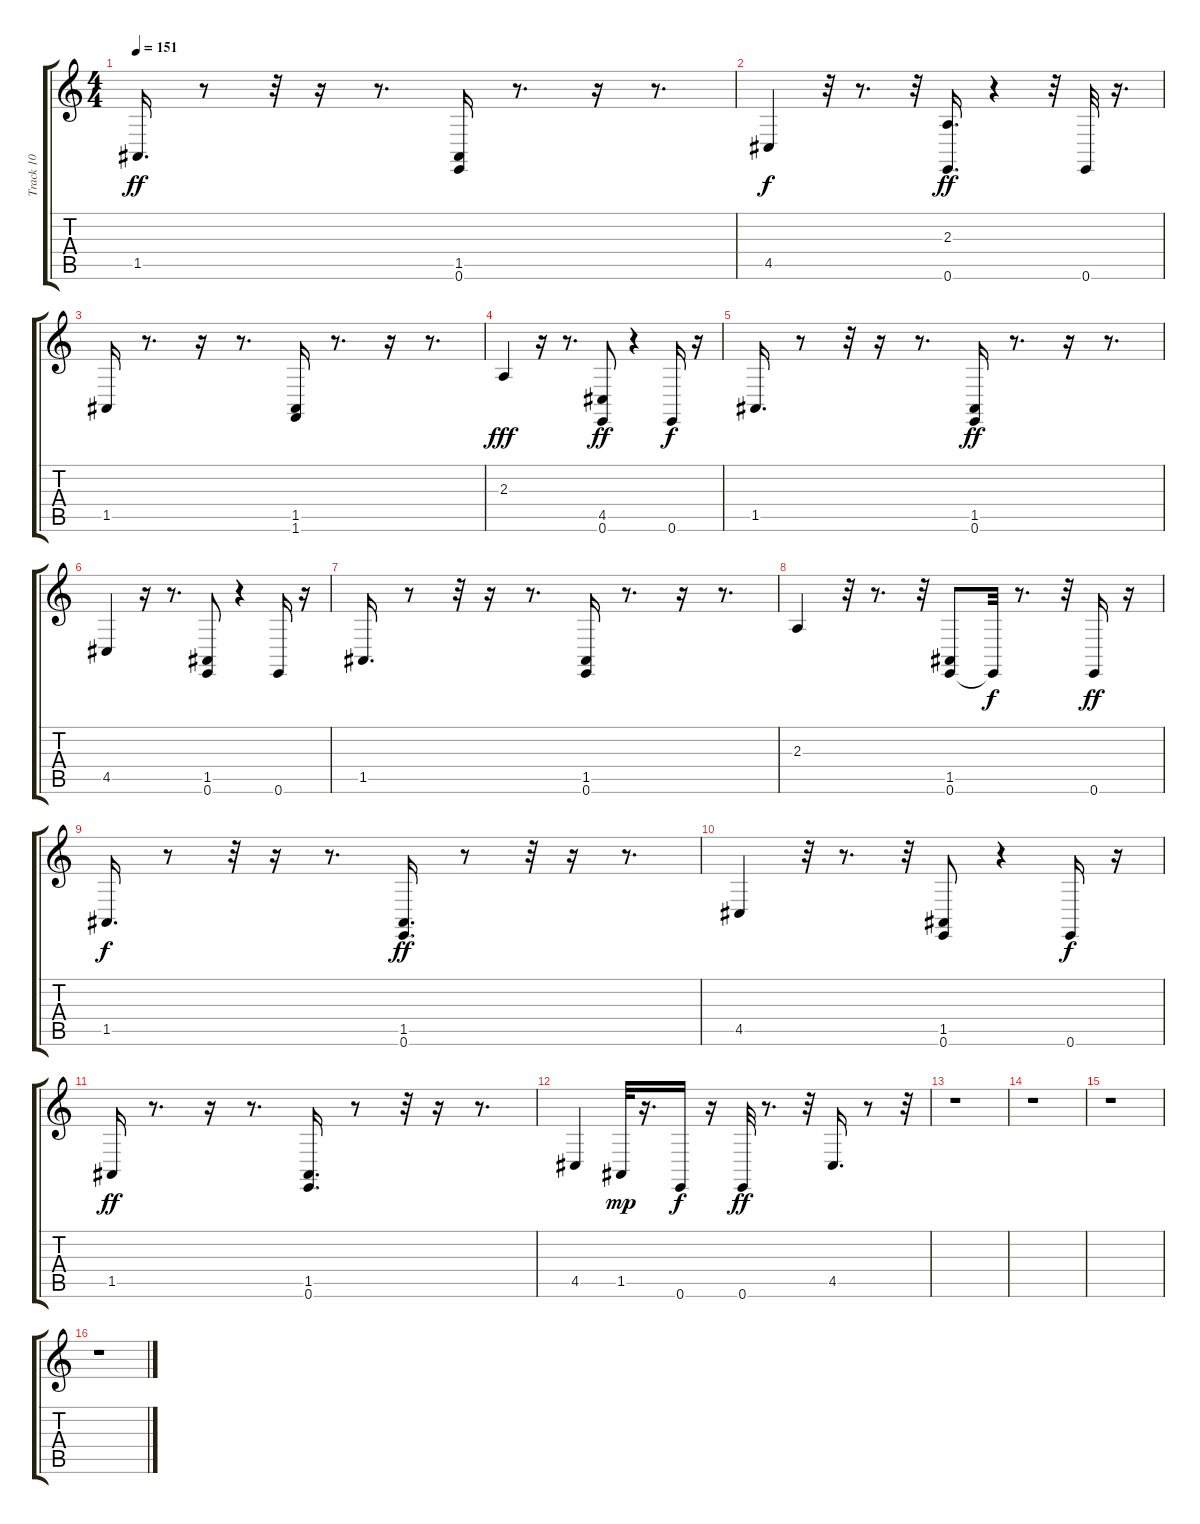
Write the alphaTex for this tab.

\track ("Track 10" "Track 10") {instrument acousticgrandpiano}
\staff {score tabs}
\tuning (E4 B3 G3 D3 A2 E2) {hide}
\ts (4 4)
\tempo 151
\clef g2
\ks c
1.5.16{d dy ff} r.8 r.32 r.16 r.8{d} (1.5 0.6).16 r.8{d} r.16 r.8{d} |
4.5.4{dy f} r.32 r.8{d} r.32 (2.3 0.6).16{d dy ff} r.4 r.32 0.6.32 r.16{d} |
1.5.16 r.8{d} r.16 r.8{d} (1.5 1.6).16 r.8{d} r.16 r.8{d} |
2.3.4{dy fff} r.16 r.8{d} (4.5 0.6).8{dy ff} r.4 0.6.16{dy f} r.16 |
1.5.16{d} r.8 r.32 r.16 r.8{d} (1.5 0.6).16{dy ff} r.8{d} r.16 r.8{d} |
4.5.4 r.16 r.8{d} (1.5 0.6).8 r.4 0.6.16 r.16 |
1.5.16{d} r.8 r.32 r.16 r.8{d} (1.5 0.6).16 r.8{d} r.16 r.8{d} |
2.3.4 r.32 r.8{d} r.32 (1.5 0.6).8 0.6{t}.32{dy f} r.8{d} r.32 0.6.16{dy ff} r.16 |
1.5.16{d dy f} r.8 r.32 r.16 r.8{d} (1.5 0.6).16{d dy ff} r.8 r.32 r.16 r.8{d} |
4.5.4 r.32 r.8{d} r.32 (1.5 0.6).8 r.4 0.6.16{dy f} r.16 |
1.5.16{dy ff} r.8{d} r.16 r.8{d} (1.5 0.6).16{d} r.8 r.32 r.16 r.8{d} |
4.5.4 1.5.32{dy mp} r.16{d} 0.6.16{dy f} r.16 0.6.32{dy ff} r.8{d} r.32 4.5.16{d} r.8 r.32 |
r.1 |
r.1 |
r.1 |
r.1
